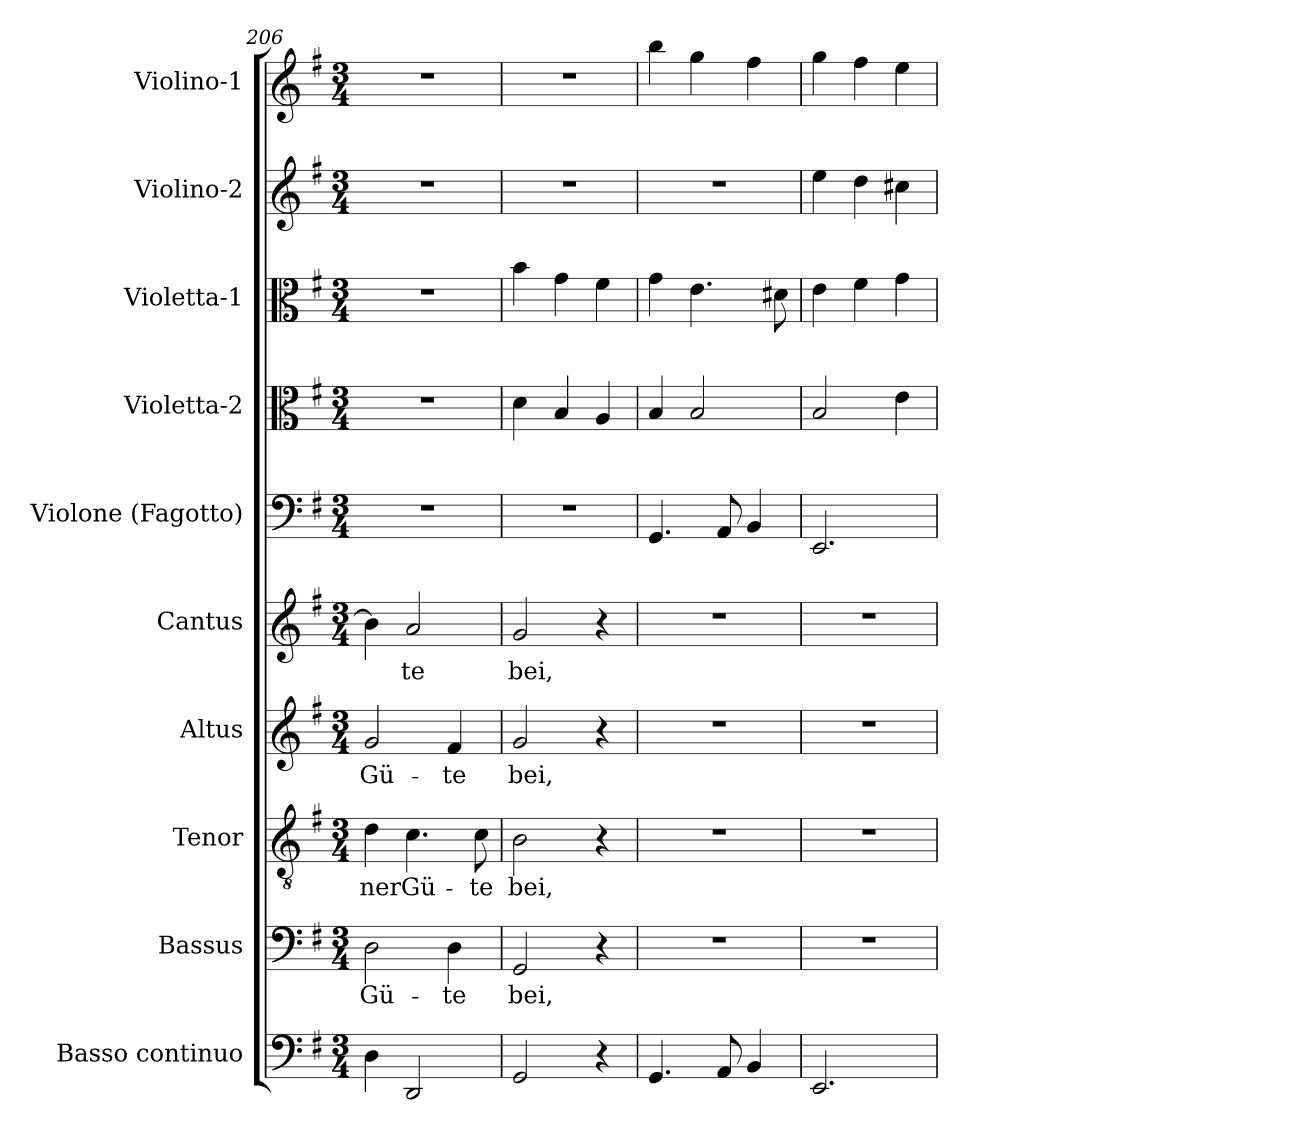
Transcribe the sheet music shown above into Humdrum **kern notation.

**kern	**kern	**text	**kern	**text	**kern	**text	**kern	**text	**kern	**kern	**kern	**kern	**kern
*part10	*part9	*part9	*part8	*part8	*part7	*part7	*part6	*part6	*part5	*part4	*part3	*part2	*part1
*staff10	*staff9	*staff9	*staff8	*staff8	*staff7	*staff7	*staff6	*staff6	*staff5	*staff4	*staff3	*staff2	*staff1
*I"Basso continuo	*I"Bassus	*	*I"Tenor	*	*I"Altus	*	*I"Cantus	*	*I"Violone (Fagotto)	*I"Violetta-2	*I"Violetta-1	*I"Violino-2	*I"Violino-1
*I'BC2	*I'B	*	*I'T	*	*I'A	*	*I'C	*	*I'Vn	*I'Va2	*I'Va1	*I'Vi2	*I'Vi1
!!LO:PB:g=z
*clefF4	*clefF4	*	*clefGv2	*	*clefG2	*	*clefG2	*	*clefF4	*clefC3	*clefC3	*clefG2	*clefG2
*k[f#]	*k[f#]	*	*k[f#]	*	*k[f#]	*	*k[f#]	*	*k[f#]	*k[f#]	*k[f#]	*k[f#]	*k[f#]
*G:	*G:	*	*G:	*	*G:	*	*G:	*	*G:	*G:	*G:	*G:	*G:
*M3/4	*M3/4	*	*M3/4	*	*M3/4	*	*M3/4	*	*M3/4	*M3/4	*M3/4	*M3/4	*M3/4
=206	=206	=206	=206	=206	=206	=206	=206	=206	=206	=206	=206	=206	=206
!	!	!LO:LY:b	!	!	!	!	!	!	!	!	!	!	!
!	!	!	!	!LO:LY:b	!	!	!	!	!	!	!	!	!
!	!	!	!	!	!	!LO:LY:b	!	!	!	!	!	!	!
4D\	2D\	Gü-	4d\	-ner	2g/	Gü-	4b\]	.	2.r	2.r	2.r	2.r	2.r
!	!	!	!	!LO:LY:b	!	!	!	!	!	!	!	!	!
!	!	!	!	!	!	!	!	!LO:LY:b	!	!	!	!	!
2DD/	.	.	4.c\	Gü-	.	.	2a/	-te	.	.	.	.	.
!	!	!LO:LY:b	!	!	!	!	!	!	!	!	!	!	!
!	!	!	!	!	!	!LO:LY:b	!	!	!	!	!	!	!
.	4D\	-te	.	.	4f#/	-te	.	.	.	.	.	.	.
!	!	!	!	!LO:LY:b	!	!	!	!	!	!	!	!	!
.	.	.	8c\	-te	.	.	.	.	.	.	.	.	.
=207	=207	=207	=207	=207	=207	=207	=207	=207	=207	=207	=207	=207	=207
!	!	!LO:LY:b	!	!	!	!	!	!	!	!	!	!	!
!	!	!	!	!LO:LY:b	!	!	!	!	!	!	!	!	!
!	!	!	!	!	!	!LO:LY:b	!	!	!	!	!	!	!
!	!	!	!	!	!	!	!	!LO:LY:b	!	!	!	!	!
2GG/	2GG/	bei,	2B\	bei,	2g/	bei,	2g/	bei,	2.r	4d\	4b\	2.r	2.r
.	.	.	.	.	.	.	.	.	.	4B/	4g\	.	.
4r	4r	.	4r	.	4r	.	4r	.	.	4A/	4f#\	.	.
=208	=208	=208	=208	=208	=208	=208	=208	=208	=208	=208	=208	=208	=208
4.GG/	2.r	.	2.r	.	2.r	.	2.r	.	4.GG/	4B/	4g\	2.r	4bb\
.	.	.	.	.	.	.	.	.	.	2B/	4.e\	.	4gg\
8AA/	.	.	.	.	.	.	.	.	8AA/	.	.	.	.
4BB/	.	.	.	.	.	.	.	.	4BB/	.	.	.	4ff#\
.	.	.	.	.	.	.	.	.	.	.	8d#X\	.	.
=209	=209	=209	=209	=209	=209	=209	=209	=209	=209	=209	=209	=209	=209
2.EE/	2.r	.	2.r	.	2.r	.	2.r	.	2.EE/	2B/	4e\	4ee\	4gg\
.	.	.	.	.	.	.	.	.	.	.	4f#\	4dd\	4ff#\
.	.	.	.	.	.	.	.	.	.	4e\	4g\	4cc#X\	4ee\
=	=	=	=	=	=	=	=	=	=	=	=	=	=
*-	*-	*-	*-	*-	*-	*-	*-	*-	*-	*-	*-	*-	*-
